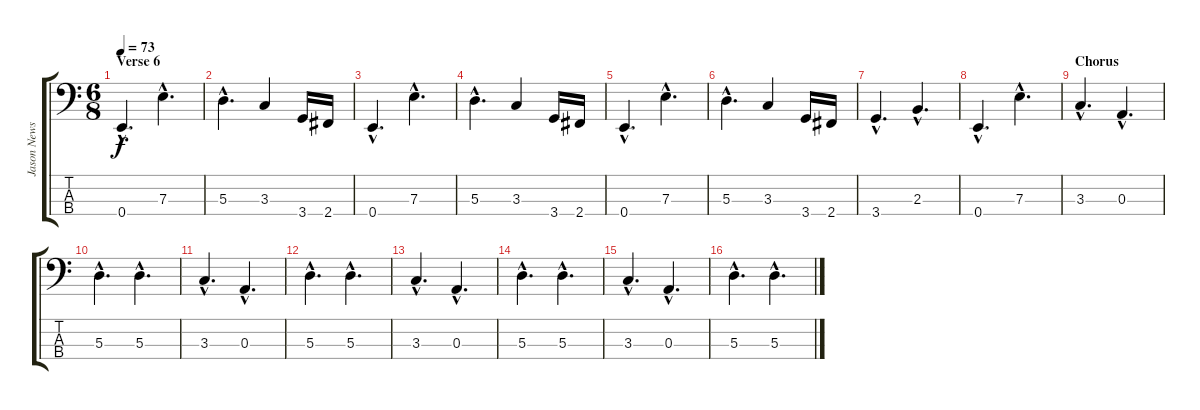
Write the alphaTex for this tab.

\track ("Jason Newsted" "Jason News") {instrument electricbasspick}
\staff {score tabs}
\tuning (G2 D2 A1 E1) {hide}
\ts (6 8)
\section ("" "Verse 6")
\tempo 73
\clef f4
\ks c
0.4{hac}.4{d dy f} 7.3{hac}.4{d} |
5.3{hac}.4{d} 3.3.4 3.4.16 2.4.16 |
0.4{hac}.4{d} 7.3{hac}.4{d} |
5.3{hac}.4{d} 3.3.4 3.4.16 2.4.16 |
0.4{hac}.4{d} 7.3{hac}.4{d} |
5.3{hac}.4{d} 3.3.4 3.4.16 2.4.16 |
3.4{hac}.4{d} 2.3{hac}.4{d} |
0.4{hac}.4{d} 7.3{hac}.4{d} |
\section ("" "Chorus")
3.3{hac}.4{d} 0.3{hac}.4{d} |
5.3{hac}.4{d} 5.3{hac}.4{d} |
3.3{hac}.4{d} 0.3{hac}.4{d} |
5.3{hac}.4{d} 5.3{hac}.4{d} |
3.3{hac}.4{d} 0.3{hac}.4{d} |
5.3{hac}.4{d} 5.3{hac}.4{d} |
3.3{hac}.4{d} 0.3{hac}.4{d} |
5.3{hac}.4{d} 5.3{hac}.4{d}
